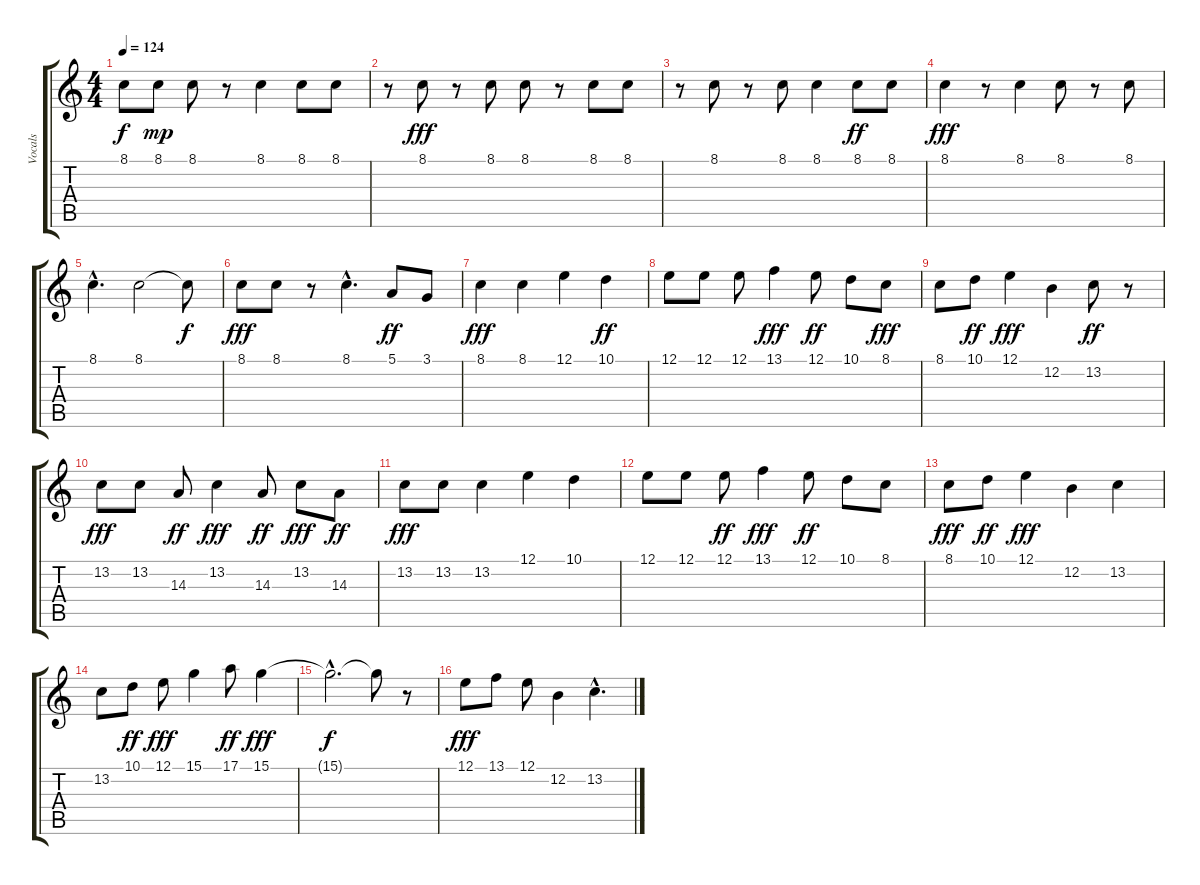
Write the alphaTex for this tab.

\track ("Vocals" "Vocals") {instrument tenorsax}
\staff {score tabs}
\tuning (E4 B3 G3 D3 A2 E2) {hide}
\ts (4 4)
\tempo 124
\clef g2
\ks c
8.1{t}.8{dy f} 8.1.8{dy mp} 8.1.8 r.8 8.1.4 8.1.8 8.1.8 |
r.8 8.1.8{dy fff} r.8 8.1.8 8.1.8 r.8 8.1.8 8.1.8 |
r.8 8.1.8 r.8 8.1.8 8.1.4 8.1.8{dy ff} 8.1.8 |
8.1.4{dy fff} r.8 8.1.4 8.1.8 r.8 8.1.8 |
8.1{hac}.4{d} 8.1.2 8.1{t}.8{dy f} |
8.1.8{dy fff} 8.1.8 r.8 8.1{hac}.4{d} 5.1.8{dy ff} 3.1.8 |
8.1.4{dy fff} 8.1.4 12.1.4 10.1.4{dy ff} |
12.1.8 12.1.8 12.1.8 13.1.4{dy fff} 12.1.8{dy ff} 10.1.8 8.1.8{dy fff} |
8.1.8 10.1.8{dy ff} 12.1.4{dy fff} 12.2.4 13.2.8{dy ff} r.8 |
13.2.8{dy fff} 13.2.8 14.3.8{dy ff} 13.2.4{dy fff} 14.3.8{dy ff} 13.2.8{dy fff} 14.3.8{dy ff} |
13.2.8{dy fff} 13.2.8 13.2.4 12.1.4 10.1.4 |
12.1.8 12.1.8 12.1.8{dy ff} 13.1.4{dy fff} 12.1.8{dy ff} 10.1.8 8.1.8 |
8.1.8{dy fff} 10.1.8{dy ff} 12.1.4{dy fff} 12.2.4 13.2.4 |
13.2.8 10.1.8{dy ff} 12.1.8{dy fff} 15.1.4 17.1.8{dy ff} 15.1.4{dy fff} |
15.1{hac t}.2{d dy f} 15.1{t}.8 r.8 |
12.1.8{dy fff} 13.1.8 12.1.8 12.2.4 13.2{hac}.4{d}
